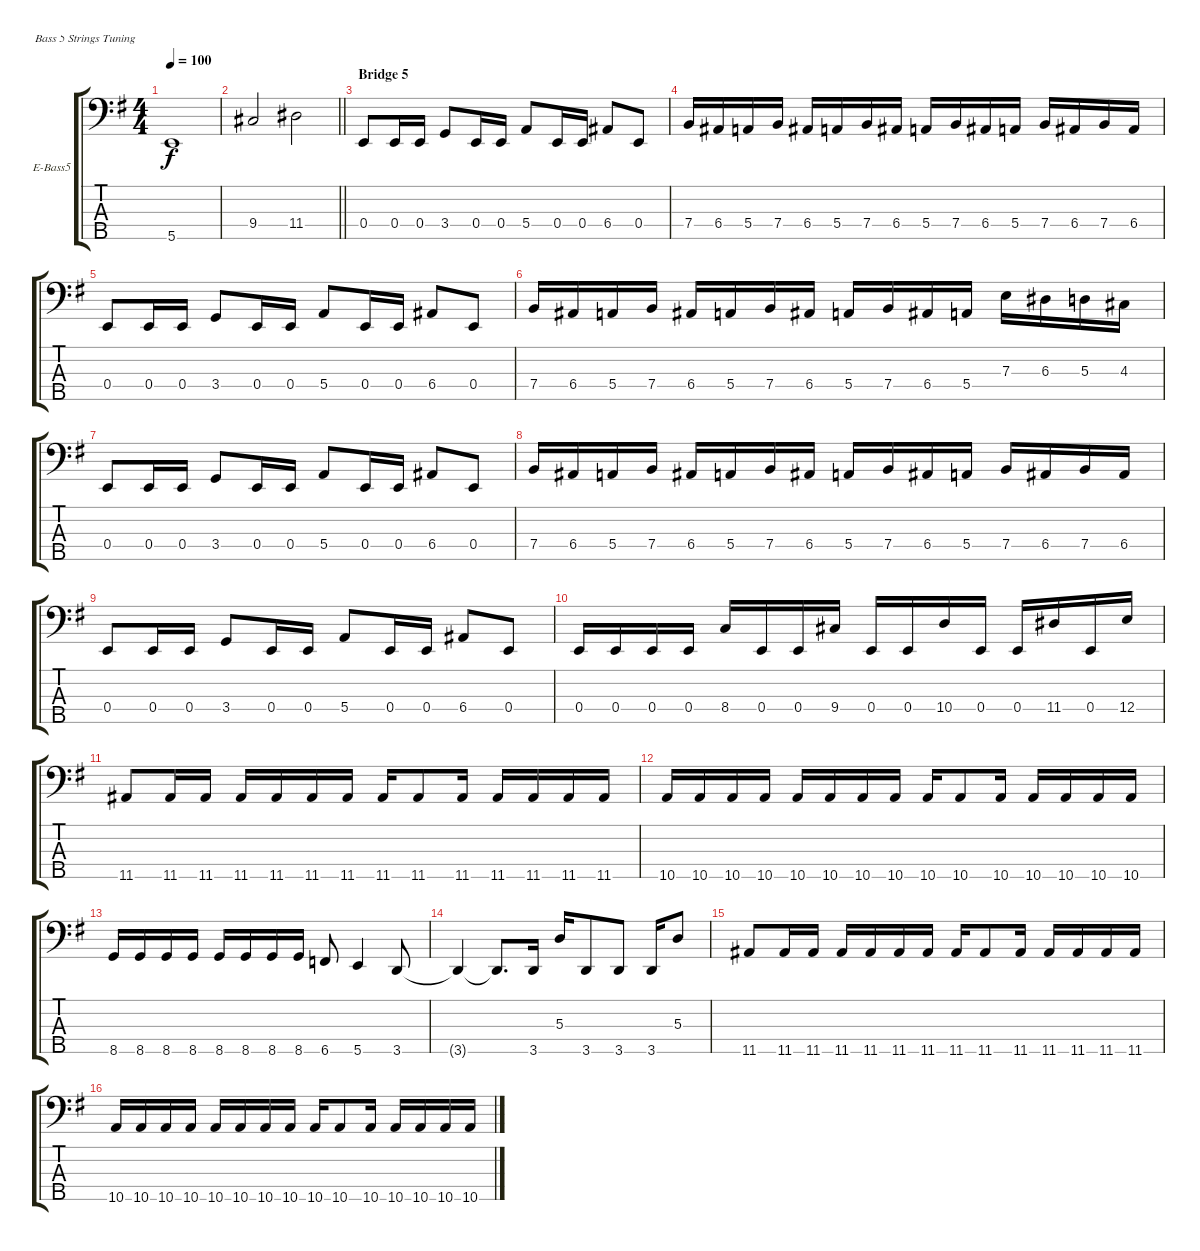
\bracketExtendMode groupsimilarinstruments
\firstSystemTrackNameOrientation horizontal
\otherSystemsTrackNameOrientation horizontal
\track ("bass (Andrey Stefnuk)" "E-Bass5") {instrument electricbassfinger}
\staff {score tabs}
\tuning (G2 D2 A1 E1 B0)
\ts (4 4)
\tempo 100
\clef f4
\ks eminor
5.5.1{dy f} |
\barLineRight lightlight
9.4.2 11.4.2 |
\section ("" "Bridge 5")
0.4.8 0.4.16 0.4.16 3.4.8 0.4.16 0.4.16 5.4.8 0.4.16 0.4.16 6.4.8 0.4.8 |
7.4.16 6.4.16 5.4.16 7.4.16 6.4.16 5.4.16 7.4.16 6.4.16 5.4.16 7.4.16 6.4.16 5.4.16 7.4.16 6.4.16 7.4.16 6.4.16 |
0.4.8 0.4.16 0.4.16 3.4.8 0.4.16 0.4.16 5.4.8 0.4.16 0.4.16 6.4.8 0.4.8 |
7.4.16 6.4.16 5.4.16 7.4.16 6.4.16 5.4.16 7.4.16 6.4.16 5.4.16 7.4.16 6.4.16 5.4.16 7.3.16 6.3.16 5.3.16 4.3.16 |
0.4.8 0.4.16 0.4.16 3.4.8 0.4.16 0.4.16 5.4.8 0.4.16 0.4.16 6.4.8 0.4.8 |
7.4.16 6.4.16 5.4.16 7.4.16 6.4.16 5.4.16 7.4.16 6.4.16 5.4.16 7.4.16 6.4.16 5.4.16 7.4.16 6.4.16 7.4.16 6.4.16 |
0.4.8 0.4.16 0.4.16 3.4.8 0.4.16 0.4.16 5.4.8 0.4.16 0.4.16 6.4.8 0.4.8 |
0.4.16 0.4.16 0.4.16 0.4.16 8.4.16 0.4.16 0.4.16 9.4.16 0.4.16 0.4.16 10.4.16 0.4.16 0.4.16 11.4.16 0.4.16 12.4.16 |
11.5.8 11.5.16 11.5.16 11.5.16 11.5.16 11.5.16 11.5.16 11.5.16 11.5.8 11.5.16 11.5.16 11.5.16 11.5.16 11.5.16 |
10.5.16 10.5.16 10.5.16 10.5.16 10.5.16 10.5.16 10.5.16 10.5.16 10.5.16 10.5.8 10.5.16 10.5.16 10.5.16 10.5.16 10.5.16 |
8.5.16 8.5.16 8.5.16 8.5.16 8.5.16 8.5.16 8.5.16 8.5.16 6.5.8 5.5.4 3.5.8 |
3.5{t}.4 3.5{t}.8{d} 3.5.16 5.3.16 3.5.8 3.5.8 3.5.16 5.3.8 |
11.5.8 11.5.16 11.5.16 11.5.16 11.5.16 11.5.16 11.5.16 11.5.16 11.5.8 11.5.16 11.5.16 11.5.16 11.5.16 11.5.16 |
10.5.16 10.5.16 10.5.16 10.5.16 10.5.16 10.5.16 10.5.16 10.5.16 10.5.16 10.5.8 10.5.16 10.5.16 10.5.16 10.5.16 10.5.16
